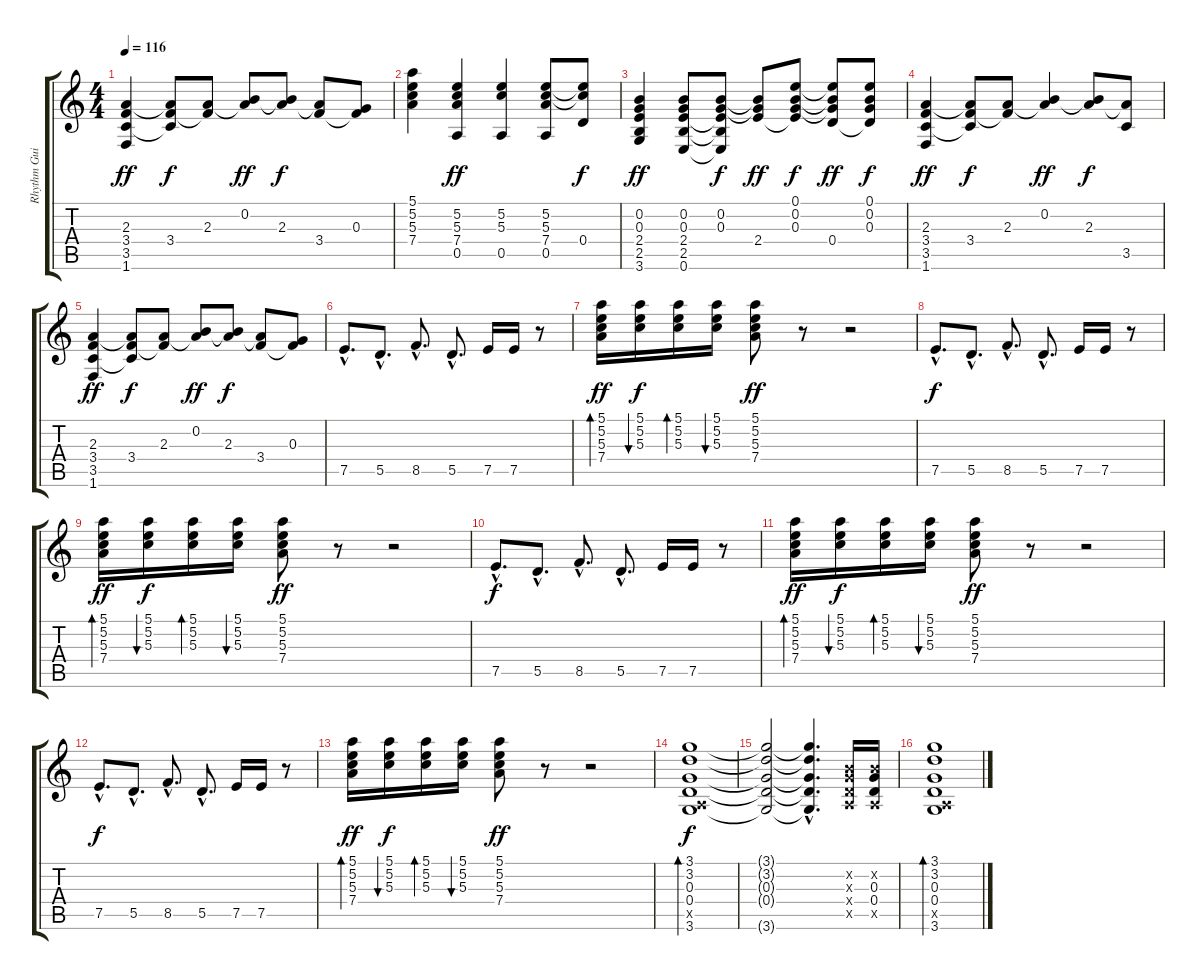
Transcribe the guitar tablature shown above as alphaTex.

\track ("Rhythm Guitar 1" "Rhythm Gui") {instrument distortionguitar}
\staff {score tabs}
\tuning (E4 B3 G3 D3 A2 E2) {hide}
\ts (4 4)
\tempo 116
\clef g2
\ks c
(2.3 3.4 3.5 1.6).4{dy ff} (2.3{t} 3.4 3.5{t}).8{dy f} (2.3 3.4{t}).8 (0.2 2.3{t}).8{dy ff} (0.2{t} 2.3).8{dy f} (2.3{t} 3.4).8 (0.3 3.4{t}).8 |
(5.1 5.2 5.3 7.4).4 (5.2 5.3 7.4 0.5).4{dy ff} (5.2 5.3 0.5).4 (5.2 5.3 7.4 0.5).8 (5.2{t} 5.3{t} 0.4).8{dy f} |
(0.2 0.3 2.4 2.5 3.6).4{dy ff} (0.2 0.3 2.4 2.5 0.6).8 (0.2 0.3 2.4{t} 2.5{t} 0.6{t}).8{dy f} (0.2{t} 0.3{t} 2.4).8{dy ff} (0.1 0.2 0.3 2.4{t}).8{dy f} (0.1{t} 0.2{t} 0.3{t} 0.4).8{dy ff} (0.1 0.2 0.3 0.4{t}).8{dy f} |
(2.3 3.4 3.5 1.6).4{dy ff} (2.3{t} 3.4 3.5{t}).8{dy f} (2.3 3.4{t}).8 (0.2 2.3{t}).4{dy ff} (0.2{t} 2.3).8{dy f} (2.3{t} 3.5).8 |
(2.3 3.4 3.5 1.6).4{dy ff} (2.3{t} 3.4 3.5{t}).8{dy f} (2.3 3.4{t}).8 (0.2 2.3{t}).8{dy ff} (0.2{t} 2.3).8{dy f} (2.3{t} 3.4).8 (0.3 3.4{t}).8 |
7.5{hac}.8{d} 5.5{hac}.8{d} 8.5{hac}.8{d} 5.5{hac}.8{d} 7.5.16 7.5.16 r.8 |
(5.1 5.2 5.3 7.4).16{bd 30 dy ff} (5.1 5.2 5.3).16{bu 30 dy f} (5.1 5.2 5.3).16{bd 30} (5.1 5.2 5.3).16{bu 30} (5.1 5.2 5.3 7.4).8{dy ff} r.8 r.2 |
7.5{hac}.8{d dy f} 5.5{hac}.8{d} 8.5{hac}.8{d} 5.5{hac}.8{d} 7.5.16 7.5.16 r.8 |
(5.1 5.2 5.3 7.4).16{bd 30 dy ff} (5.1 5.2 5.3).16{bu 30 dy f} (5.1 5.2 5.3).16{bd 30} (5.1 5.2 5.3).16{bu 30} (5.1 5.2 5.3 7.4).8{dy ff} r.8 r.2 |
7.5{hac}.8{d dy f} 5.5{hac}.8{d} 8.5{hac}.8{d} 5.5{hac}.8{d} 7.5.16 7.5.16 r.8 |
(5.1 5.2 5.3 7.4).16{bd 30 dy ff} (5.1 5.2 5.3).16{bu 30 dy f} (5.1 5.2 5.3).16{bd 30} (5.1 5.2 5.3).16{bu 30} (5.1 5.2 5.3 7.4).8{dy ff} r.8 r.2 |
7.5{hac}.8{d dy f} 5.5{hac}.8{d} 8.5{hac}.8{d} 5.5{hac}.8{d} 7.5.16 7.5.16 r.8 |
(5.1 5.2 5.3 7.4).16{bd 30 dy ff} (5.1 5.2 5.3).16{bu 30 dy f} (5.1 5.2 5.3).16{bd 30} (5.1 5.2 5.3).16{bu 30} (5.1 5.2 5.3 7.4).8{dy ff} r.8 r.2 |
(3.1 3.2 0.3 0.4 0.5{x} 3.6).1{bd 120 dy f} |
(3.1{t} 3.2{t} 0.3{t} 0.4{t} 3.6{t}).2 (3.1{hac t} 3.2{hac t} 0.3{hac t} 0.4{hac t} 3.6{hac t}).4{d} (0.2{x} 0.3{x} 0.4{x} 0.5{x}).16 (0.2{x} 0.3 0.4 0.5{x}).16 |
(3.1 3.2 0.3 0.4 0.5{x} 3.6).1{bd 120}
